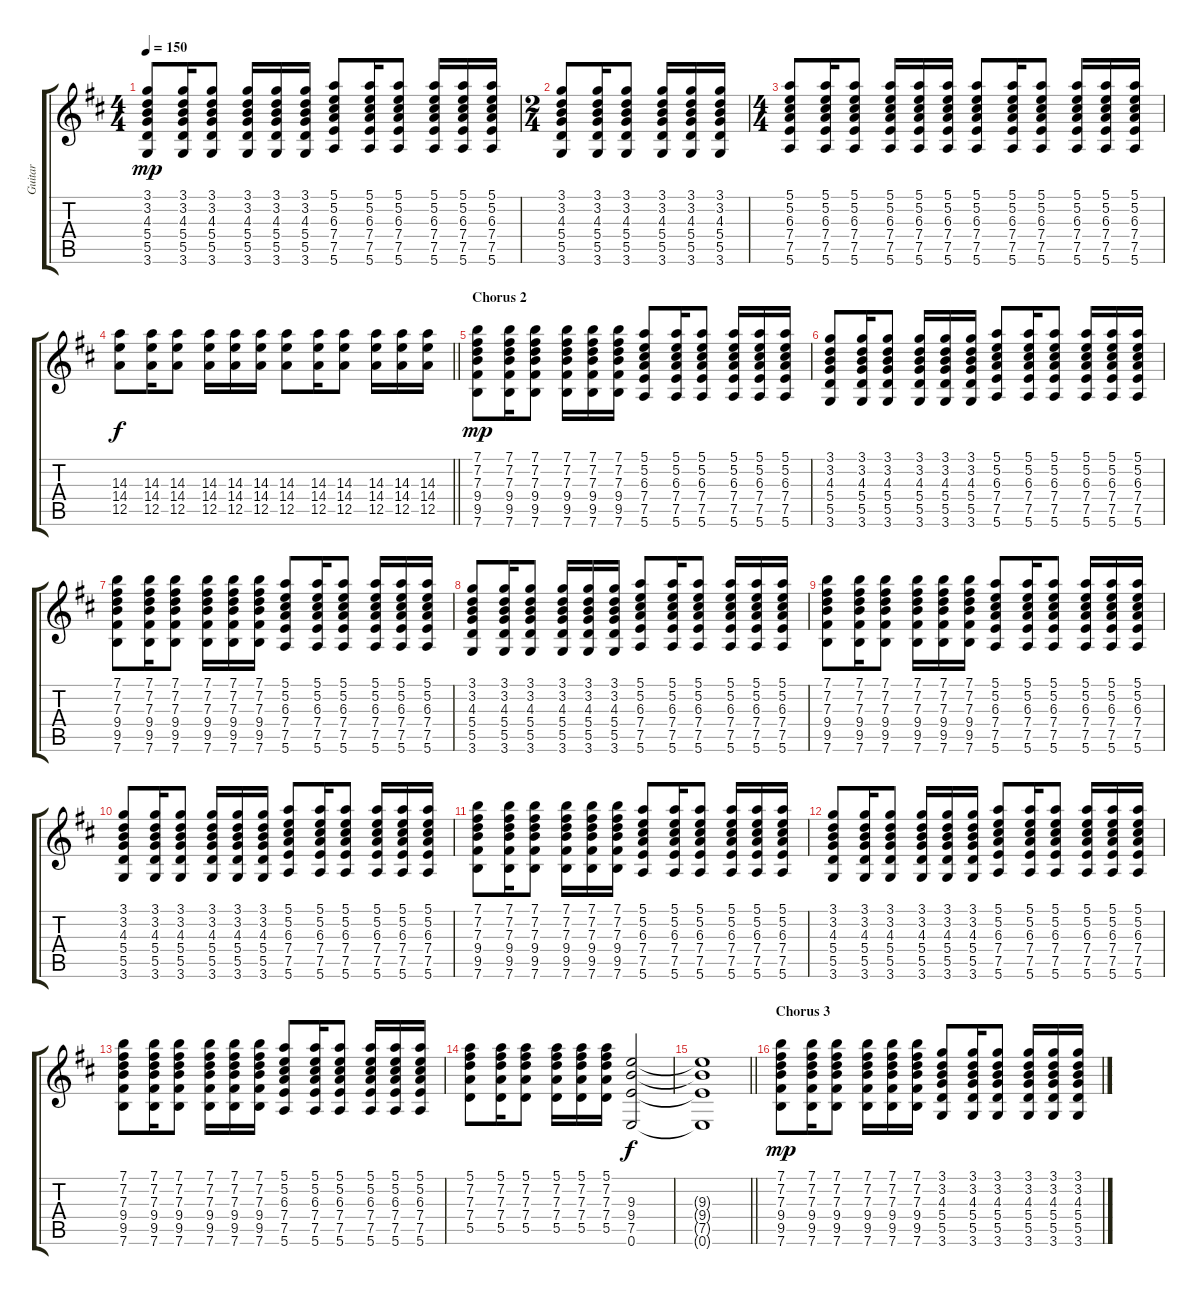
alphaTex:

\track ("Guitar" "Guitar") {instrument distortionguitar}
\staff {score tabs}
\tuning (E4 B3 G3 D3 A2 E2) {hide}
\ts (4 4)
\tempo 150
\clef g2
\ks bminor
(3.1 3.2 4.3 5.4 5.5 3.6).8{dy mp} (3.1 3.2 4.3 5.4 5.5 3.6).16 (3.1 3.2 4.3 5.4 5.5 3.6).8 (3.1 3.2 4.3 5.4 5.5 3.6).16 (3.1 3.2 4.3 5.4 5.5 3.6).16 (3.1 3.2 4.3 5.4 5.5 3.6).16 (5.1 5.2 6.3 7.4 7.5 5.6).8 (5.1 5.2 6.3 7.4 7.5 5.6).16 (5.1 5.2 6.3 7.4 7.5 5.6).8 (5.1 5.2 6.3 7.4 7.5 5.6).16 (5.1 5.2 6.3 7.4 7.5 5.6).16 (5.1 5.2 6.3 7.4 7.5 5.6).16 |
\ts (2 4)
(3.1 3.2 4.3 5.4 5.5 3.6).8 (3.1 3.2 4.3 5.4 5.5 3.6).16 (3.1 3.2 4.3 5.4 5.5 3.6).8 (3.1 3.2 4.3 5.4 5.5 3.6).16 (3.1 3.2 4.3 5.4 5.5 3.6).16 (3.1 3.2 4.3 5.4 5.5 3.6).16 |
\ts (4 4)
(5.1 5.2 6.3 7.4 7.5 5.6).8 (5.1 5.2 6.3 7.4 7.5 5.6).16 (5.1 5.2 6.3 7.4 7.5 5.6).8 (5.1 5.2 6.3 7.4 7.5 5.6).16 (5.1 5.2 6.3 7.4 7.5 5.6).16 (5.1 5.2 6.3 7.4 7.5 5.6).16 (5.1 5.2 6.3 7.4 7.5 5.6).8 (5.1 5.2 6.3 7.4 7.5 5.6).16 (5.1 5.2 6.3 7.4 7.5 5.6).8 (5.1 5.2 6.3 7.4 7.5 5.6).16 (5.1 5.2 6.3 7.4 7.5 5.6).16 (5.1 5.2 6.3 7.4 7.5 5.6).16 |
\barLineRight lightlight
(14.3 14.4 12.5).8{dy f} (14.3 14.4 12.5).16 (14.3 14.4 12.5).8 (14.3 14.4 12.5).16 (14.3 14.4 12.5).16 (14.3 14.4 12.5).16 (14.3 14.4 12.5).8 (14.3 14.4 12.5).16 (14.3 14.4 12.5).8 (14.3 14.4 12.5).16 (14.3 14.4 12.5).16 (14.3 14.4 12.5).16 |
\section ("" "Chorus 2")
(7.1 7.2 7.3 9.4 9.5 7.6).8{dy mp} (7.1 7.2 7.3 9.4 9.5 7.6).16 (7.1 7.2 7.3 9.4 9.5 7.6).8 (7.1 7.2 7.3 9.4 9.5 7.6).16 (7.1 7.2 7.3 9.4 9.5 7.6).16 (7.1 7.2 7.3 9.4 9.5 7.6).16 (5.1 5.2 6.3 7.4 7.5 5.6).8 (5.1 5.2 6.3 7.4 7.5 5.6).16 (5.1 5.2 6.3 7.4 7.5 5.6).8 (5.1 5.2 6.3 7.4 7.5 5.6).16 (5.1 5.2 6.3 7.4 7.5 5.6).16 (5.1 5.2 6.3 7.4 7.5 5.6).16 |
(3.1 3.2 4.3 5.4 5.5 3.6).8 (3.1 3.2 4.3 5.4 5.5 3.6).16 (3.1 3.2 4.3 5.4 5.5 3.6).8 (3.1 3.2 4.3 5.4 5.5 3.6).16 (3.1 3.2 4.3 5.4 5.5 3.6).16 (3.1 3.2 4.3 5.4 5.5 3.6).16 (5.1 5.2 6.3 7.4 7.5 5.6).8 (5.1 5.2 6.3 7.4 7.5 5.6).16 (5.1 5.2 6.3 7.4 7.5 5.6).8 (5.1 5.2 6.3 7.4 7.5 5.6).16 (5.1 5.2 6.3 7.4 7.5 5.6).16 (5.1 5.2 6.3 7.4 7.5 5.6).16 |
(7.1 7.2 7.3 9.4 9.5 7.6).8 (7.1 7.2 7.3 9.4 9.5 7.6).16 (7.1 7.2 7.3 9.4 9.5 7.6).8 (7.1 7.2 7.3 9.4 9.5 7.6).16 (7.1 7.2 7.3 9.4 9.5 7.6).16 (7.1 7.2 7.3 9.4 9.5 7.6).16 (5.1 5.2 6.3 7.4 7.5 5.6).8 (5.1 5.2 6.3 7.4 7.5 5.6).16 (5.1 5.2 6.3 7.4 7.5 5.6).8 (5.1 5.2 6.3 7.4 7.5 5.6).16 (5.1 5.2 6.3 7.4 7.5 5.6).16 (5.1 5.2 6.3 7.4 7.5 5.6).16 |
(3.1 3.2 4.3 5.4 5.5 3.6).8 (3.1 3.2 4.3 5.4 5.5 3.6).16 (3.1 3.2 4.3 5.4 5.5 3.6).8 (3.1 3.2 4.3 5.4 5.5 3.6).16 (3.1 3.2 4.3 5.4 5.5 3.6).16 (3.1 3.2 4.3 5.4 5.5 3.6).16 (5.1 5.2 6.3 7.4 7.5 5.6).8 (5.1 5.2 6.3 7.4 7.5 5.6).16 (5.1 5.2 6.3 7.4 7.5 5.6).8 (5.1 5.2 6.3 7.4 7.5 5.6).16 (5.1 5.2 6.3 7.4 7.5 5.6).16 (5.1 5.2 6.3 7.4 7.5 5.6).16 |
(7.1 7.2 7.3 9.4 9.5 7.6).8 (7.1 7.2 7.3 9.4 9.5 7.6).16 (7.1 7.2 7.3 9.4 9.5 7.6).8 (7.1 7.2 7.3 9.4 9.5 7.6).16 (7.1 7.2 7.3 9.4 9.5 7.6).16 (7.1 7.2 7.3 9.4 9.5 7.6).16 (5.1 5.2 6.3 7.4 7.5 5.6).8 (5.1 5.2 6.3 7.4 7.5 5.6).16 (5.1 5.2 6.3 7.4 7.5 5.6).8 (5.1 5.2 6.3 7.4 7.5 5.6).16 (5.1 5.2 6.3 7.4 7.5 5.6).16 (5.1 5.2 6.3 7.4 7.5 5.6).16 |
(3.1 3.2 4.3 5.4 5.5 3.6).8 (3.1 3.2 4.3 5.4 5.5 3.6).16 (3.1 3.2 4.3 5.4 5.5 3.6).8 (3.1 3.2 4.3 5.4 5.5 3.6).16 (3.1 3.2 4.3 5.4 5.5 3.6).16 (3.1 3.2 4.3 5.4 5.5 3.6).16 (5.1 5.2 6.3 7.4 7.5 5.6).8 (5.1 5.2 6.3 7.4 7.5 5.6).16 (5.1 5.2 6.3 7.4 7.5 5.6).8 (5.1 5.2 6.3 7.4 7.5 5.6).16 (5.1 5.2 6.3 7.4 7.5 5.6).16 (5.1 5.2 6.3 7.4 7.5 5.6).16 |
(7.1 7.2 7.3 9.4 9.5 7.6).8 (7.1 7.2 7.3 9.4 9.5 7.6).16 (7.1 7.2 7.3 9.4 9.5 7.6).8 (7.1 7.2 7.3 9.4 9.5 7.6).16 (7.1 7.2 7.3 9.4 9.5 7.6).16 (7.1 7.2 7.3 9.4 9.5 7.6).16 (5.1 5.2 6.3 7.4 7.5 5.6).8 (5.1 5.2 6.3 7.4 7.5 5.6).16 (5.1 5.2 6.3 7.4 7.5 5.6).8 (5.1 5.2 6.3 7.4 7.5 5.6).16 (5.1 5.2 6.3 7.4 7.5 5.6).16 (5.1 5.2 6.3 7.4 7.5 5.6).16 |
(3.1 3.2 4.3 5.4 5.5 3.6).8 (3.1 3.2 4.3 5.4 5.5 3.6).16 (3.1 3.2 4.3 5.4 5.5 3.6).8 (3.1 3.2 4.3 5.4 5.5 3.6).16 (3.1 3.2 4.3 5.4 5.5 3.6).16 (3.1 3.2 4.3 5.4 5.5 3.6).16 (5.1 5.2 6.3 7.4 7.5 5.6).8 (5.1 5.2 6.3 7.4 7.5 5.6).16 (5.1 5.2 6.3 7.4 7.5 5.6).8 (5.1 5.2 6.3 7.4 7.5 5.6).16 (5.1 5.2 6.3 7.4 7.5 5.6).16 (5.1 5.2 6.3 7.4 7.5 5.6).16 |
(7.1 7.2 7.3 9.4 9.5 7.6).8 (7.1 7.2 7.3 9.4 9.5 7.6).16 (7.1 7.2 7.3 9.4 9.5 7.6).8 (7.1 7.2 7.3 9.4 9.5 7.6).16 (7.1 7.2 7.3 9.4 9.5 7.6).16 (7.1 7.2 7.3 9.4 9.5 7.6).16 (5.1 5.2 6.3 7.4 7.5 5.6).8 (5.1 5.2 6.3 7.4 7.5 5.6).16 (5.1 5.2 6.3 7.4 7.5 5.6).8 (5.1 5.2 6.3 7.4 7.5 5.6).16 (5.1 5.2 6.3 7.4 7.5 5.6).16 (5.1 5.2 6.3 7.4 7.5 5.6).16 |
(5.1 7.2 7.3 7.4 5.5).8 (5.1 7.2 7.3 7.4 5.5).16 (5.1 7.2 7.3 7.4 5.5).8 (5.1 7.2 7.3 7.4 5.5).16 (5.1 7.2 7.3 7.4 5.5).16 (5.1 7.2 7.3 7.4 5.5).16 (9.3 9.4 7.5 0.6).2{dy f} |
\barLineRight lightlight
(9.3{t} 9.4{t} 7.5{t} 0.6{t}).1 |
\section ("" "Chorus 3")
(7.1 7.2 7.3 9.4 9.5 7.6).8{dy mp} (7.1 7.2 7.3 9.4 9.5 7.6).16 (7.1 7.2 7.3 9.4 9.5 7.6).8 (7.1 7.2 7.3 9.4 9.5 7.6).16 (7.1 7.2 7.3 9.4 9.5 7.6).16 (7.1 7.2 7.3 9.4 9.5 7.6).16 (3.1 3.2 4.3 5.4 5.5 3.6).8 (3.1 3.2 4.3 5.4 5.5 3.6).16 (3.1 3.2 4.3 5.4 5.5 3.6).8 (3.1 3.2 4.3 5.4 5.5 3.6).16 (3.1 3.2 4.3 5.4 5.5 3.6).16 (3.1 3.2 4.3 5.4 5.5 3.6).16
